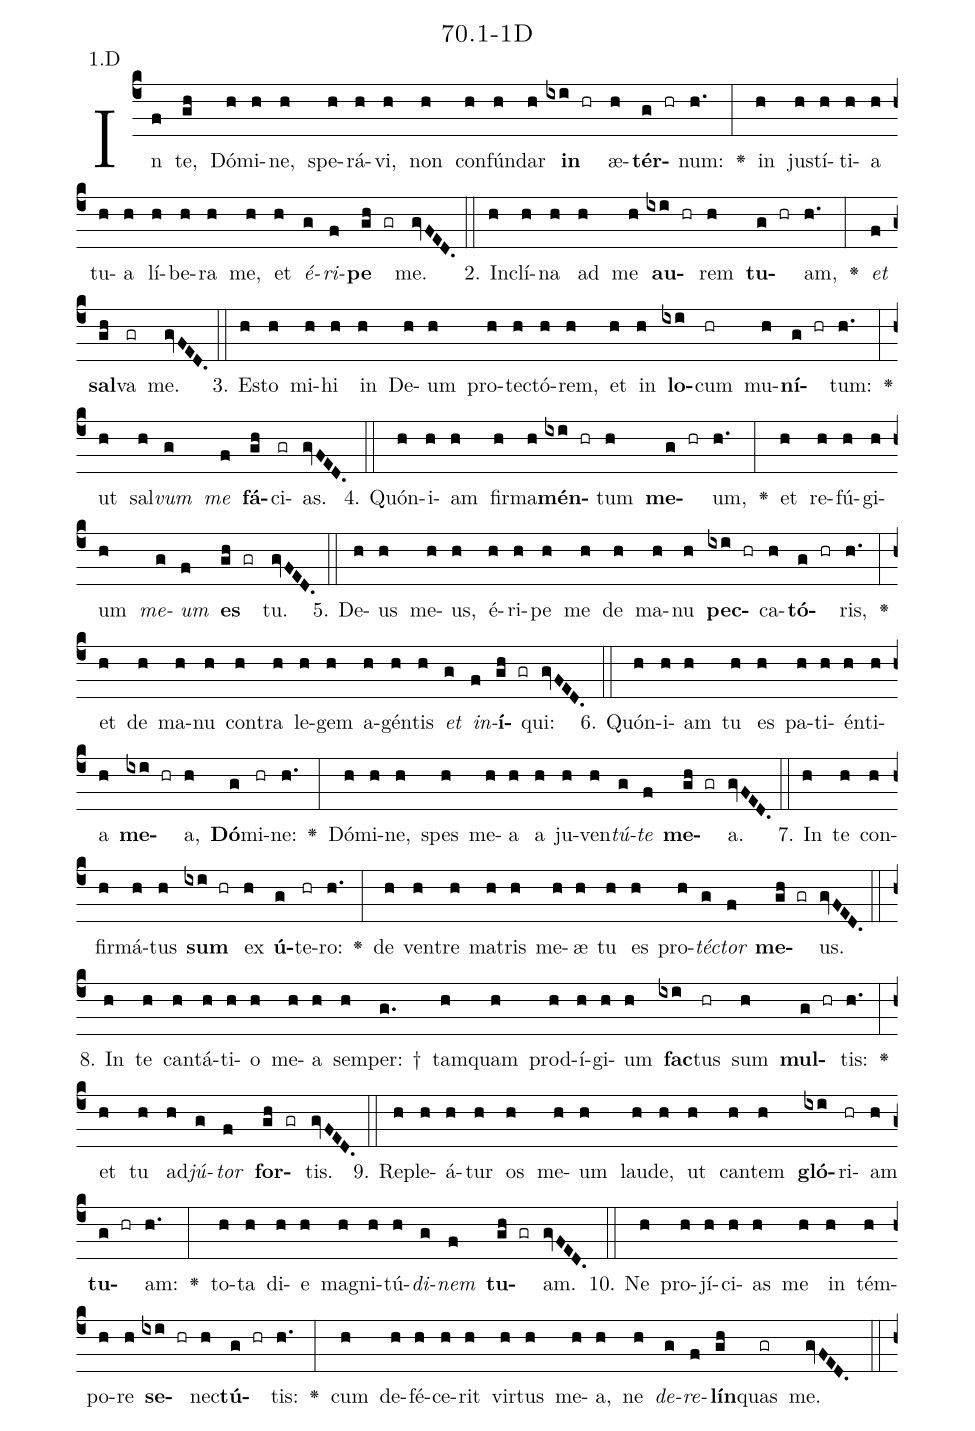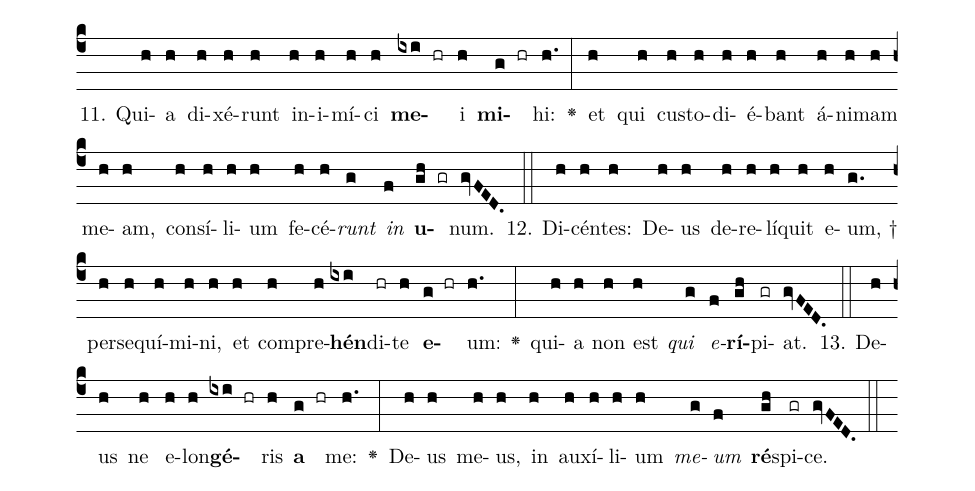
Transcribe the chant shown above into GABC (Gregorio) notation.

name: 70.1-1D;
annotation: 1.D;
%%
(c4)In(f) te,(gh) Dó(h)mi(h)ne,(h) spe(h)rá(h)vi,(h) non(h) con(h)fún(h)dar(h) <b>in</b>(ixi hr) æ(h)<b>tér</b>(g hr)num:(h.) <v>\greheightstar</v>(:) in(h) jus(h)tí(h)ti(h)a(h) tu(h)a(h) lí(h)be(h)ra(h) me,(h) et(h) <i>é</i>(g)<i>ri</i>(f)<b>pe</b>(gh gr) me.(gvFED.) (::)
2. In(h)clí(h)na(h) ad(h) me(h) <b>au</b>(ixi hr)rem(h) <b>tu</b>(g hr)am,(h.) <v>\greheightstar</v>(:) <i>et</i>(f) <b>sal</b>(gh)va(gr) me.(gvFED.) (::)
3. Es(h)to(h) mi(h)hi(h) in(h) De(h)um(h) pro(h)tec(h)tó(h)rem,(h) et(h) in(h) <b>lo</b>(ixi)cum(hr) mu(h)<b>ní</b>(g hr)tum:(h.) <v>\greheightstar</v>(:) ut(h) sal(h)<i>vum</i>(g) <i>me</i>(f) <b>fá</b>(gh)ci(gr)as.(gvFED.) (::)
4. Quón(h)i(h)am(h) fir(h)ma(h)<b>mén</b>(ixi hr)tum(h) <b>me</b>(g hr)um,(h.) <v>\greheightstar</v>(:) et(h) re(h)fú(h)gi(h)um(h) <i>me</i>(g)<i>um</i>(f) <b>es</b>(gh gr) tu.(gvFED.) (::)
5. De(h)us(h) me(h)us,(h) é(h)ri(h)pe(h) me(h) de(h) ma(h)nu(h) <b>pec</b>(ixi hr)ca(h)<b>tó</b>(g hr)ris,(h.) <v>\greheightstar</v>(:) et(h) de(h) ma(h)nu(h) con(h)tra(h) le(h)gem(h) a(h)gén(h)tis(h) <i>et</i>(g) <i>in</i>(f)<b>í</b>(gh gr)qui:(gvFED.) (::)
6. Quón(h)i(h)am(h) tu(h) es(h) pa(h)ti(h)én(h)ti(h)a(h) <b>me</b>(ixi hr)a,(h) <b>Dó</b>(g)mi(hr)ne:(h.) <v>\greheightstar</v>(:) Dó(h)mi(h)ne,(h) spes(h) me(h)a(h) a(h) ju(h)ven(h)<i>tú</i>(g)<i>te</i>(f) <b>me</b>(gh gr)a.(gvFED.) (::)
7. In(h) te(h) con(h)fir(h)má(h)tus(h) <b>sum</b>(ixi hr) ex(h) <b>ú</b>(g)te(hr)ro:(h.) <v>\greheightstar</v>(:) de(h) ven(h)tre(h) ma(h)tris(h) me(h)æ(h) tu(h) es(h) pro(h)<i>téc</i>(g)<i>tor</i>(f) <b>me</b>(gh gr)us.(gvFED.) (::)
8. In(h) te(h) can(h)tá(h)ti(h)o(h) me(h)a(h) sem(h)per: †(g.) tam(h)quam(h) prod(h)í(h)gi(h)um(h) <b>fac</b>(ixi)tus(hr) sum(h) <b>mul</b>(g hr)tis:(h.) <v>\greheightstar</v>(:) et(h) tu(h) ad(h)<i>jú</i>(g)<i>tor</i>(f) <b>for</b>(gh gr)tis.(gvFED.) (::)
9. Re(h)ple(h)á(h)tur(h) os(h) me(h)um(h) lau(h)de,(h) ut(h) can(h)tem(h) <b>gló</b>(ixi)ri(hr)am(h) <b>tu</b>(g hr)am:(h.) <v>\greheightstar</v>(:) to(h)ta(h) di(h)e(h) ma(h)gni(h)tú(h)<i>di</i>(g)<i>nem</i>(f) <b>tu</b>(gh gr)am.(gvFED.) (::)
10. Ne(h) pro(h)jí(h)ci(h)as(h) me(h) in(h) tém(h)po(h)re(h) <b>se</b>(ixi hr)nec(h)<b>tú</b>(g hr)tis:(h.) <v>\greheightstar</v>(:) cum(h) de(h)fé(h)ce(h)rit(h) vir(h)tus(h) me(h)a,(h) ne(h) <i>de</i>(g)<i>re</i>(f)<b>lín</b>(gh)quas(gr) me.(gvFED.) (::)
11. Qui(h)a(h) di(h)xé(h)runt(h) in(h)i(h)mí(h)ci(h) <b>me</b>(ixi hr)i(h) <b>mi</b>(g hr)hi:(h.) <v>\greheightstar</v>(:) et(h) qui(h) cus(h)to(h)di(h)é(h)bant(h) á(h)ni(h)mam(h) me(h)am,(h) con(h)sí(h)li(h)um(h) fe(h)cé(h)<i>runt</i>(g) <i>in</i>(f) <b>u</b>(gh gr)num.(gvFED.) (::)
12. Di(h)cén(h)tes:(h) De(h)us(h) de(h)re(h)lí(h)quit(h) e(h)um, †(g.) per(h)se(h)quí(h)mi(h)ni,(h) et(h) com(h)pre(h)<b>hén</b>(ixi)di(hr)te(h) <b>e</b>(g hr)um:(h.) <v>\greheightstar</v>(:) qui(h)a(h) non(h) est(h) <i>qui</i>(g) <i>e</i>(f)<b>rí</b>(gh)pi(gr)at.(gvFED.) (::)
13. De(h)us(h) ne(h) e(h)lon(h)<b>gé</b>(ixi hr)ris(h) <b>a</b>(g hr) me:(h.) <v>\greheightstar</v>(:) De(h)us(h) me(h)us,(h) in(h) au(h)xí(h)li(h)um(h) <i>me</i>(g)<i>um</i>(f) <b>ré</b>(gh)spi(gr)ce.(gvFED.) (::)
